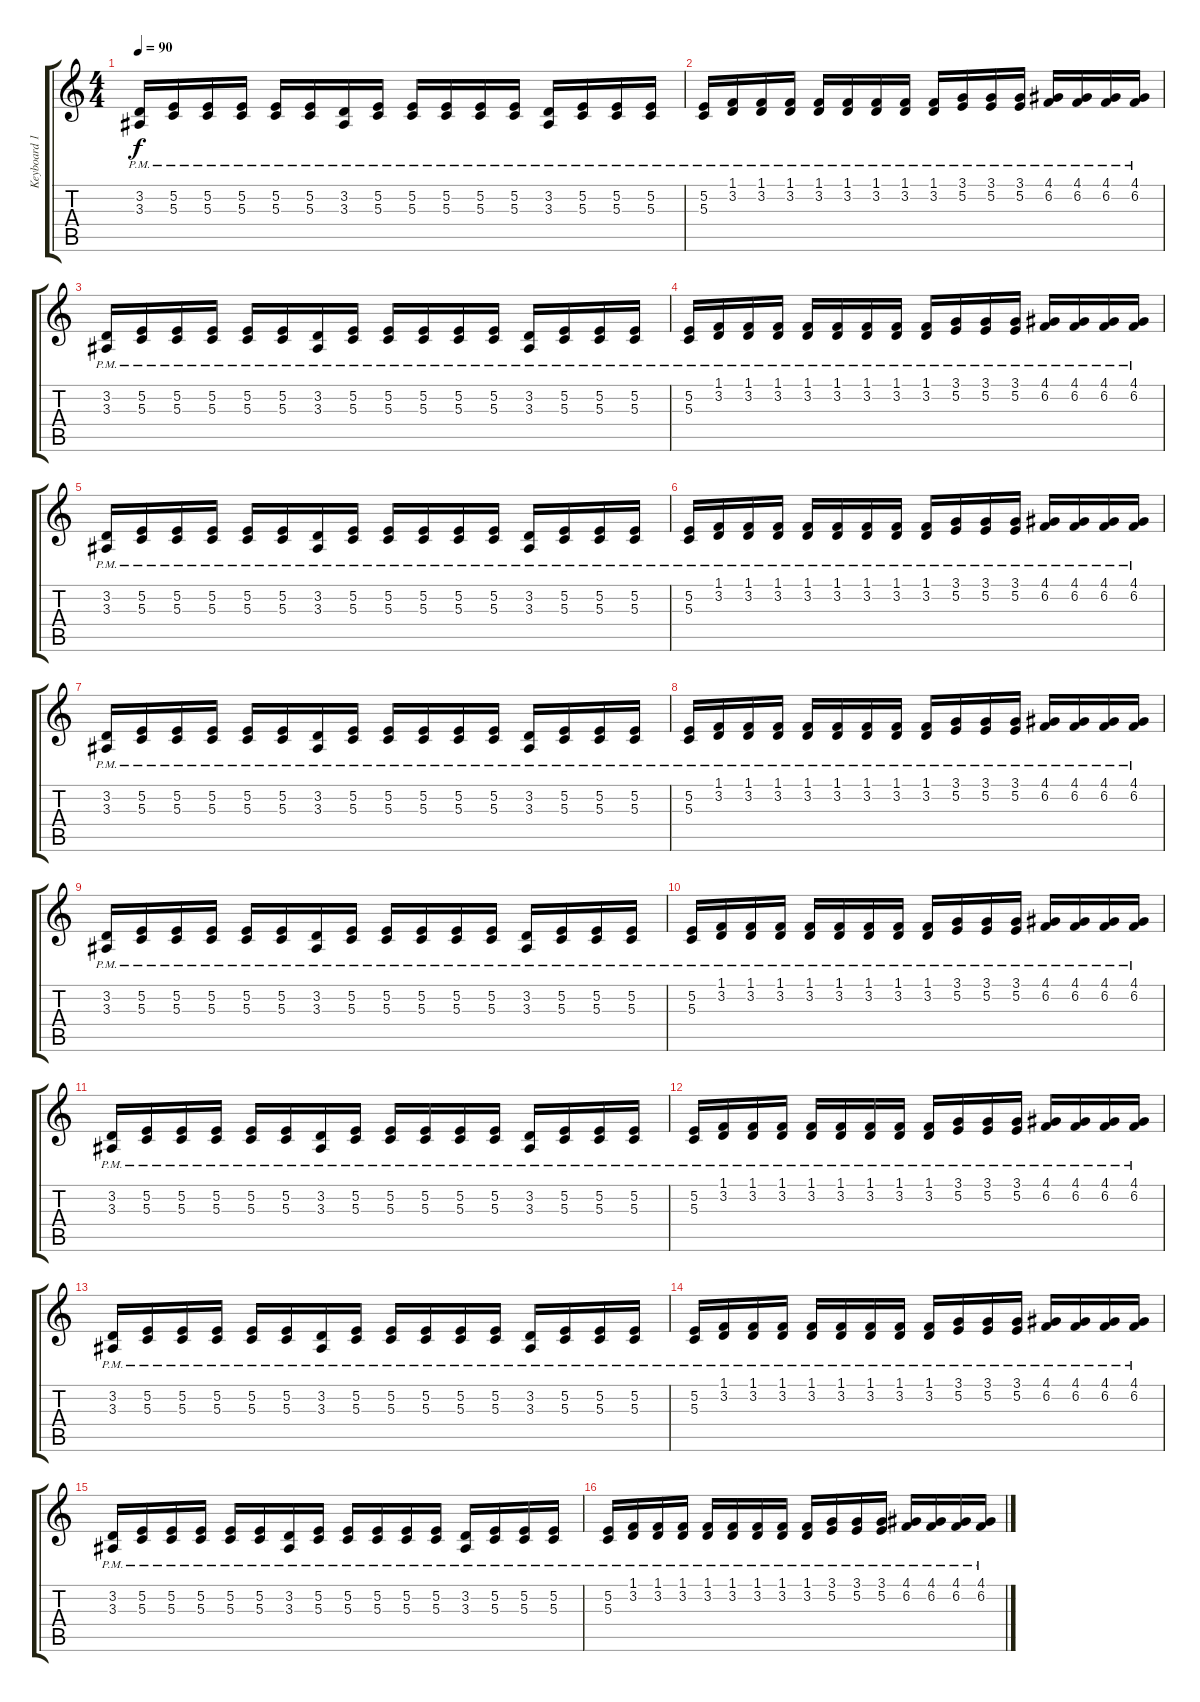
\track ("Keyboard 1" "Keyboard 1") {instrument lead1square}
\staff {score tabs}
\tuning (E4 B3 G3 D3 A2 E2) {hide}
\ts (4 4)
\tempo 90
\clef g2
\ks c
(3.2{pm} 3.3{pm}).16{dy f} (5.2{pm} 5.3{pm}).16 (5.2{pm} 5.3{pm}).16 (5.2{pm} 5.3{pm}).16 (5.2{pm} 5.3{pm}).16 (5.2{pm} 5.3{pm}).16 (3.2{pm} 3.3{pm}).16 (5.2{pm} 5.3{pm}).16 (5.2{pm} 5.3{pm}).16 (5.2{pm} 5.3{pm}).16 (5.2{pm} 5.3{pm}).16 (5.2{pm} 5.3{pm}).16 (3.2{pm} 3.3{pm}).16 (5.2{pm} 5.3{pm}).16 (5.2{pm} 5.3{pm}).16 (5.2{pm} 5.3{pm}).16 |
(5.2{pm} 5.3{pm}).16 (1.1{pm} 3.2{pm}).16 (1.1{pm} 3.2{pm}).16 (1.1{pm} 3.2{pm}).16 (1.1{pm} 3.2{pm}).16 (1.1{pm} 3.2{pm}).16 (1.1{pm} 3.2{pm}).16 (1.1{pm} 3.2{pm}).16 (1.1{pm} 3.2{pm}).16 (3.1{pm} 5.2{pm}).16 (3.1{pm} 5.2{pm}).16 (3.1{pm} 5.2{pm}).16 (4.1{pm} 6.2{pm}).16 (4.1{pm} 6.2{pm}).16 (4.1{pm} 6.2{pm}).16 (4.1{pm} 6.2{pm}).16 |
(3.2{pm} 3.3{pm}).16 (5.2{pm} 5.3{pm}).16 (5.2{pm} 5.3{pm}).16 (5.2{pm} 5.3{pm}).16 (5.2{pm} 5.3{pm}).16 (5.2{pm} 5.3{pm}).16 (3.2{pm} 3.3{pm}).16 (5.2{pm} 5.3{pm}).16 (5.2{pm} 5.3{pm}).16 (5.2{pm} 5.3{pm}).16 (5.2{pm} 5.3{pm}).16 (5.2{pm} 5.3{pm}).16 (3.2{pm} 3.3{pm}).16 (5.2{pm} 5.3{pm}).16 (5.2{pm} 5.3{pm}).16 (5.2{pm} 5.3{pm}).16 |
(5.2{pm} 5.3{pm}).16 (1.1{pm} 3.2{pm}).16 (1.1{pm} 3.2{pm}).16 (1.1{pm} 3.2{pm}).16 (1.1{pm} 3.2{pm}).16 (1.1{pm} 3.2{pm}).16 (1.1{pm} 3.2{pm}).16 (1.1{pm} 3.2{pm}).16 (1.1{pm} 3.2{pm}).16 (3.1{pm} 5.2{pm}).16 (3.1{pm} 5.2{pm}).16 (3.1{pm} 5.2{pm}).16 (4.1{pm} 6.2{pm}).16 (4.1{pm} 6.2{pm}).16 (4.1{pm} 6.2{pm}).16 (4.1{pm} 6.2{pm}).16 |
(3.2{pm} 3.3{pm}).16 (5.2{pm} 5.3{pm}).16 (5.2{pm} 5.3{pm}).16 (5.2{pm} 5.3{pm}).16 (5.2{pm} 5.3{pm}).16 (5.2{pm} 5.3{pm}).16 (3.2{pm} 3.3{pm}).16 (5.2{pm} 5.3{pm}).16 (5.2{pm} 5.3{pm}).16 (5.2{pm} 5.3{pm}).16 (5.2{pm} 5.3{pm}).16 (5.2{pm} 5.3{pm}).16 (3.2{pm} 3.3{pm}).16 (5.2{pm} 5.3{pm}).16 (5.2{pm} 5.3{pm}).16 (5.2{pm} 5.3{pm}).16 |
(5.2{pm} 5.3{pm}).16 (1.1{pm} 3.2{pm}).16 (1.1{pm} 3.2{pm}).16 (1.1{pm} 3.2{pm}).16 (1.1{pm} 3.2{pm}).16 (1.1{pm} 3.2{pm}).16 (1.1{pm} 3.2{pm}).16 (1.1{pm} 3.2{pm}).16 (1.1{pm} 3.2{pm}).16 (3.1{pm} 5.2{pm}).16 (3.1{pm} 5.2{pm}).16 (3.1{pm} 5.2{pm}).16 (4.1{pm} 6.2{pm}).16 (4.1{pm} 6.2{pm}).16 (4.1{pm} 6.2{pm}).16 (4.1{pm} 6.2{pm}).16 |
(3.2{pm} 3.3{pm}).16 (5.2{pm} 5.3{pm}).16 (5.2{pm} 5.3{pm}).16 (5.2{pm} 5.3{pm}).16 (5.2{pm} 5.3{pm}).16 (5.2{pm} 5.3{pm}).16 (3.2{pm} 3.3{pm}).16 (5.2{pm} 5.3{pm}).16 (5.2{pm} 5.3{pm}).16 (5.2{pm} 5.3{pm}).16 (5.2{pm} 5.3{pm}).16 (5.2{pm} 5.3{pm}).16 (3.2{pm} 3.3{pm}).16 (5.2{pm} 5.3{pm}).16 (5.2{pm} 5.3{pm}).16 (5.2{pm} 5.3{pm}).16 |
(5.2{pm} 5.3{pm}).16 (1.1{pm} 3.2{pm}).16 (1.1{pm} 3.2{pm}).16 (1.1{pm} 3.2{pm}).16 (1.1{pm} 3.2{pm}).16 (1.1{pm} 3.2{pm}).16 (1.1{pm} 3.2{pm}).16 (1.1{pm} 3.2{pm}).16 (1.1{pm} 3.2{pm}).16 (3.1{pm} 5.2{pm}).16 (3.1{pm} 5.2{pm}).16 (3.1{pm} 5.2{pm}).16 (4.1{pm} 6.2{pm}).16 (4.1{pm} 6.2{pm}).16 (4.1{pm} 6.2{pm}).16 (4.1{pm} 6.2{pm}).16 |
(3.2{pm} 3.3{pm}).16 (5.2{pm} 5.3{pm}).16 (5.2{pm} 5.3{pm}).16 (5.2{pm} 5.3{pm}).16 (5.2{pm} 5.3{pm}).16 (5.2{pm} 5.3{pm}).16 (3.2{pm} 3.3{pm}).16 (5.2{pm} 5.3{pm}).16 (5.2{pm} 5.3{pm}).16 (5.2{pm} 5.3{pm}).16 (5.2{pm} 5.3{pm}).16 (5.2{pm} 5.3{pm}).16 (3.2{pm} 3.3{pm}).16 (5.2{pm} 5.3{pm}).16 (5.2{pm} 5.3{pm}).16 (5.2{pm} 5.3{pm}).16 |
(5.2{pm} 5.3{pm}).16 (1.1{pm} 3.2{pm}).16 (1.1{pm} 3.2{pm}).16 (1.1{pm} 3.2{pm}).16 (1.1{pm} 3.2{pm}).16 (1.1{pm} 3.2{pm}).16 (1.1{pm} 3.2{pm}).16 (1.1{pm} 3.2{pm}).16 (1.1{pm} 3.2{pm}).16 (3.1{pm} 5.2{pm}).16 (3.1{pm} 5.2{pm}).16 (3.1{pm} 5.2{pm}).16 (4.1{pm} 6.2{pm}).16 (4.1{pm} 6.2{pm}).16 (4.1{pm} 6.2{pm}).16 (4.1{pm} 6.2{pm}).16 |
(3.2{pm} 3.3{pm}).16 (5.2{pm} 5.3{pm}).16 (5.2{pm} 5.3{pm}).16 (5.2{pm} 5.3{pm}).16 (5.2{pm} 5.3{pm}).16 (5.2{pm} 5.3{pm}).16 (3.2{pm} 3.3{pm}).16 (5.2{pm} 5.3{pm}).16 (5.2{pm} 5.3{pm}).16 (5.2{pm} 5.3{pm}).16 (5.2{pm} 5.3{pm}).16 (5.2{pm} 5.3{pm}).16 (3.2{pm} 3.3{pm}).16 (5.2{pm} 5.3{pm}).16 (5.2{pm} 5.3{pm}).16 (5.2{pm} 5.3{pm}).16 |
(5.2{pm} 5.3{pm}).16 (1.1{pm} 3.2{pm}).16 (1.1{pm} 3.2{pm}).16 (1.1{pm} 3.2{pm}).16 (1.1{pm} 3.2{pm}).16 (1.1{pm} 3.2{pm}).16 (1.1{pm} 3.2{pm}).16 (1.1{pm} 3.2{pm}).16 (1.1{pm} 3.2{pm}).16 (3.1{pm} 5.2{pm}).16 (3.1{pm} 5.2{pm}).16 (3.1{pm} 5.2{pm}).16 (4.1{pm} 6.2{pm}).16 (4.1{pm} 6.2{pm}).16 (4.1{pm} 6.2{pm}).16 (4.1{pm} 6.2{pm}).16 |
(3.2{pm} 3.3{pm}).16 (5.2{pm} 5.3{pm}).16 (5.2{pm} 5.3{pm}).16 (5.2{pm} 5.3{pm}).16 (5.2{pm} 5.3{pm}).16 (5.2{pm} 5.3{pm}).16 (3.2{pm} 3.3{pm}).16 (5.2{pm} 5.3{pm}).16 (5.2{pm} 5.3{pm}).16 (5.2{pm} 5.3{pm}).16 (5.2{pm} 5.3{pm}).16 (5.2{pm} 5.3{pm}).16 (3.2{pm} 3.3{pm}).16 (5.2{pm} 5.3{pm}).16 (5.2{pm} 5.3{pm}).16 (5.2{pm} 5.3{pm}).16 |
(5.2{pm} 5.3{pm}).16 (1.1{pm} 3.2{pm}).16 (1.1{pm} 3.2{pm}).16 (1.1{pm} 3.2{pm}).16 (1.1{pm} 3.2{pm}).16 (1.1{pm} 3.2{pm}).16 (1.1{pm} 3.2{pm}).16 (1.1{pm} 3.2{pm}).16 (1.1{pm} 3.2{pm}).16 (3.1{pm} 5.2{pm}).16 (3.1{pm} 5.2{pm}).16 (3.1{pm} 5.2{pm}).16 (4.1{pm} 6.2{pm}).16 (4.1{pm} 6.2{pm}).16 (4.1{pm} 6.2{pm}).16 (4.1{pm} 6.2{pm}).16 |
(3.2{pm} 3.3{pm}).16 (5.2{pm} 5.3{pm}).16 (5.2{pm} 5.3{pm}).16 (5.2{pm} 5.3{pm}).16 (5.2{pm} 5.3{pm}).16 (5.2{pm} 5.3{pm}).16 (3.2{pm} 3.3{pm}).16 (5.2{pm} 5.3{pm}).16 (5.2{pm} 5.3{pm}).16 (5.2{pm} 5.3{pm}).16 (5.2{pm} 5.3{pm}).16 (5.2{pm} 5.3{pm}).16 (3.2{pm} 3.3{pm}).16 (5.2{pm} 5.3{pm}).16 (5.2{pm} 5.3{pm}).16 (5.2{pm} 5.3{pm}).16 |
(5.2{pm} 5.3{pm}).16 (1.1{pm} 3.2{pm}).16 (1.1{pm} 3.2{pm}).16 (1.1{pm} 3.2{pm}).16 (1.1{pm} 3.2{pm}).16 (1.1{pm} 3.2{pm}).16 (1.1{pm} 3.2{pm}).16 (1.1{pm} 3.2{pm}).16 (1.1{pm} 3.2{pm}).16 (3.1{pm} 5.2{pm}).16 (3.1{pm} 5.2{pm}).16 (3.1{pm} 5.2{pm}).16 (4.1{pm} 6.2{pm}).16 (4.1{pm} 6.2{pm}).16 (4.1{pm} 6.2{pm}).16 (4.1{pm} 6.2{pm}).16
